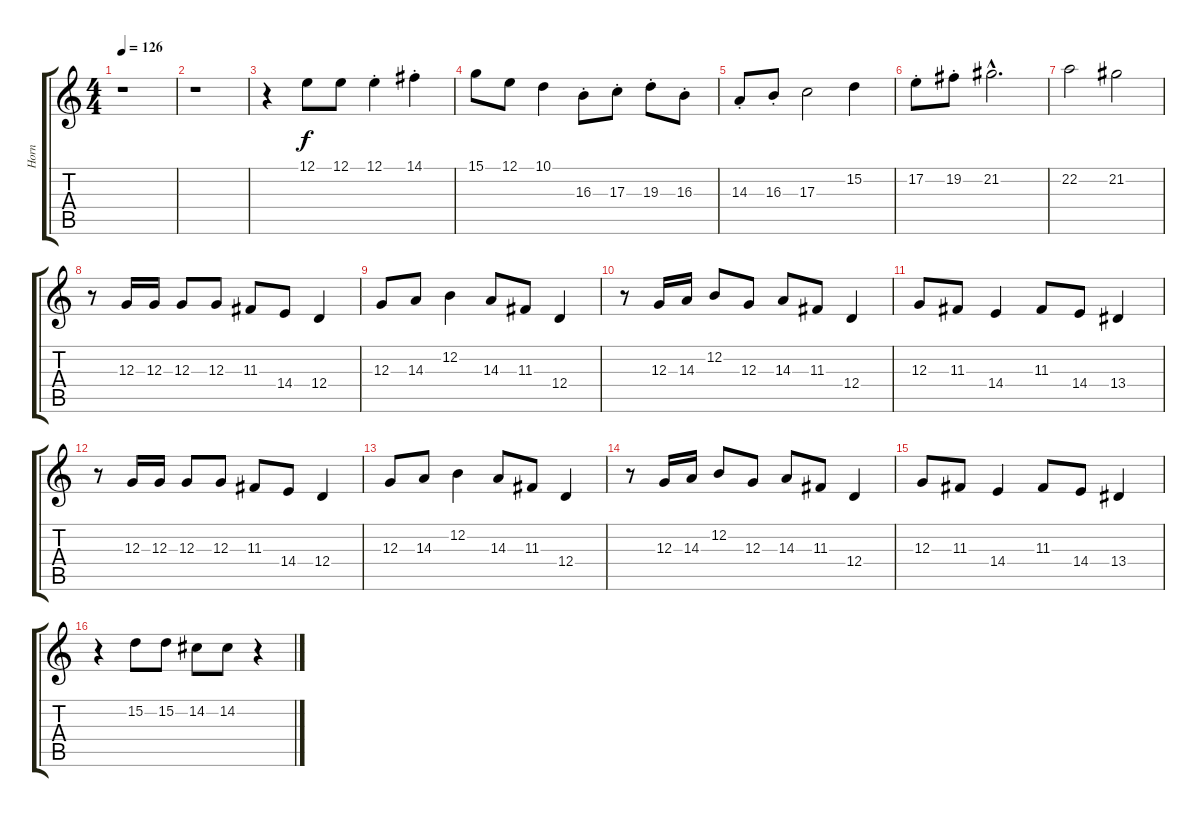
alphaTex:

\track ("Horn" "Horn") {instrument englishhorn}
\staff {score tabs}
\tuning (E4 B3 G3 D3 A2 E2) {hide}
\ts (4 4)
\tempo 126
\clef g2
\ks c
r.1{dy f} |
r.1 |
r.4{instrument trumpet} 12.1.8 12.1.8 12.1{st}.4 14.1{st}.4 |
15.1.8 12.1.8 10.1.4 16.3{st}.8 17.3{st}.8 19.3{st}.8 16.3{st}.8 |
14.3{st}.8 16.3{st}.8 17.3.2 15.2.4 |
17.2{st}.8 19.2{st}.8 21.2{hac}.2{d} |
22.2.2 21.2.2 |
r.8 12.3.16 12.3.16 12.3.8 12.3.8 11.3.8 14.4.8 12.4.4 |
12.3.8 14.3.8 12.2.4 14.3.8 11.3.8 12.4.4 |
r.8 12.3.16 14.3.16 12.2.8 12.3.8 14.3.8 11.3.8 12.4.4 |
12.3.8 11.3.8 14.4.4 11.3.8 14.4.8 13.4.4 |
r.8 12.3.16 12.3.16 12.3.8 12.3.8 11.3.8 14.4.8 12.4.4 |
12.3.8 14.3.8 12.2.4 14.3.8 11.3.8 12.4.4 |
r.8 12.3.16 14.3.16 12.2.8 12.3.8 14.3.8 11.3.8 12.4.4 |
12.3.8 11.3.8 14.4.4 11.3.8 14.4.8 13.4.4 |
r.4{instrument englishhorn} 15.2.8 15.2.8 14.2.8 14.2.8 r.4
